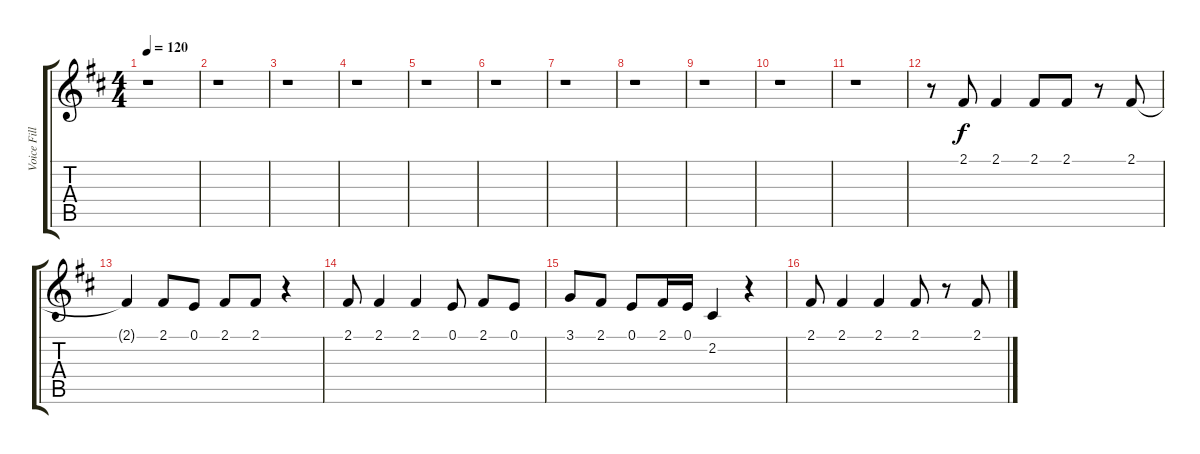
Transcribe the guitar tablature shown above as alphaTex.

\track ("Voice Fills" "Voice Fill") {instrument lead2sawtooth}
\staff {score tabs}
\tuning (E4 B3 G3 D3 A2 E2) {hide}
\ts (4 4)
\tempo 120
\clef g2
\ks d
r.1{dy f} |
r.1 |
r.1 |
r.1 |
r.1 |
r.1 |
r.1 |
r.1 |
r.1 |
r.1 |
r.1 |
r.8 2.1.8 2.1.4 2.1.8 2.1.8 r.8 2.1.8 |
2.1{t}.4 2.1.8 0.1.8 2.1.8 2.1.8 r.4 |
2.1.8 2.1.4 2.1.4 0.1.8 2.1.8 0.1.8 |
3.1.8 2.1.8 0.1.8 2.1.16 0.1.16 2.2.4 r.4 |
2.1.8 2.1.4 2.1.4 2.1.8 r.8 2.1.8
